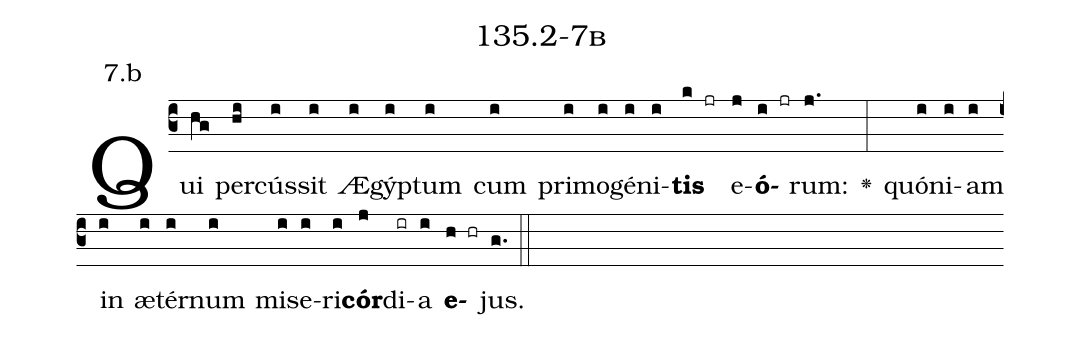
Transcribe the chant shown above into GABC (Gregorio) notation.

name: 135.2-7b;
annotation: 7.b;
%%
(c3)Qui(hg) per(hi)cús(i)sit(i) Æ(i)gýp(i)tum(i) cum(i) pri(i)mo(i)gé(i)ni(i)<b>tis</b>(k jr) e(j)<b>ó</b>(i jr)rum:(j.) <v>\greheightstar</v>(:) quón(i)i(i)am(i) in(i) æ(i)tér(i)num(i) mi(i)se(i)ri(i)<b>cór</b>(j)di(ir)a(i) <b>e</b>(h hr)jus.(g.) (::)


%E(i) u(i) o(j) u(i) a(h) e.(g.) (::)
